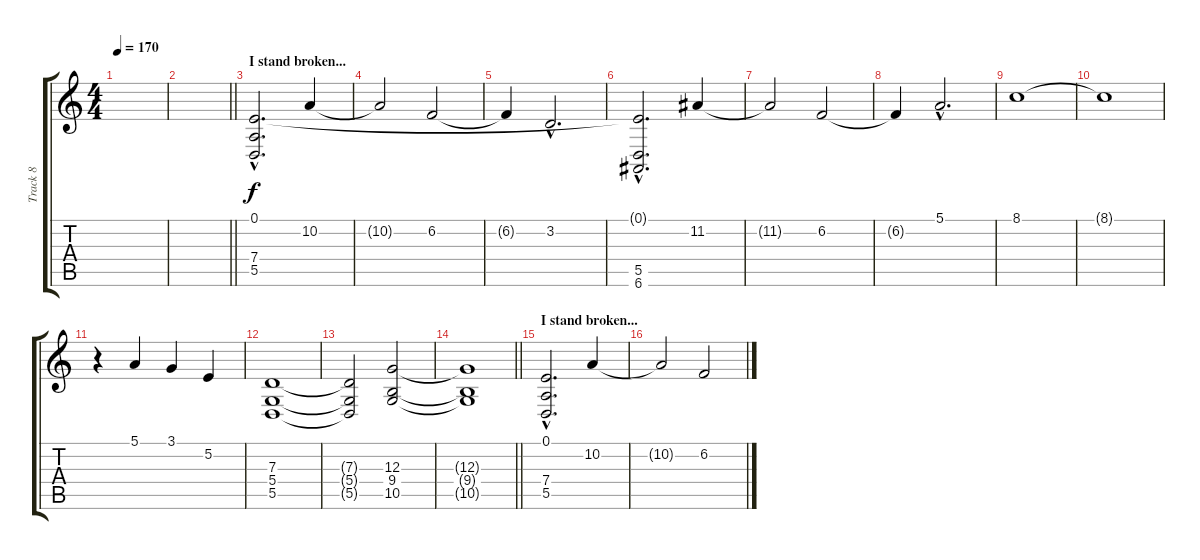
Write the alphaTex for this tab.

\track ("Track 8" "Track 8") {instrument acousticgrandpiano}
\staff {score tabs}
\tuning (E4 B3 G3 D3 A2 E2) {hide}
\ts (4 4)
\tempo 170
\clef g2
\ks c
|
\barLineRight lightlight
|
\section ("" "I stand broken...")
(0.1{hac} 7.4{hac} 5.5{hac}).2{d volume 16 instrument acousticgrandpiano} 10.2.4 |
10.2{t}.2 6.2.2 |
6.2{t}.4 3.2{hac}.2{d} |
(0.1{hac t} 5.5{hac} 6.6{hac}).2{d} 11.2.4 |
11.2{t}.2 6.2.2 |
6.2{t}.4 5.1{hac}.2{d} |
8.1.1 |
8.1{t}.1 |
r.4 5.1.4 3.1.4 5.2.4 |
(7.3 5.4 5.5).1 |
(7.3{t} 5.4{t} 5.5{t}).2 (12.3 9.4 10.5).2 |
\barLineRight lightlight
(12.3{t} 9.4{t} 10.5{t}).1 |
\section ("" "I stand broken...")
(0.1{hac} 7.4{hac} 5.5{hac}).2{d volume 16 instrument acousticgrandpiano} 10.2.4 |
10.2{t}.2 6.2.2
